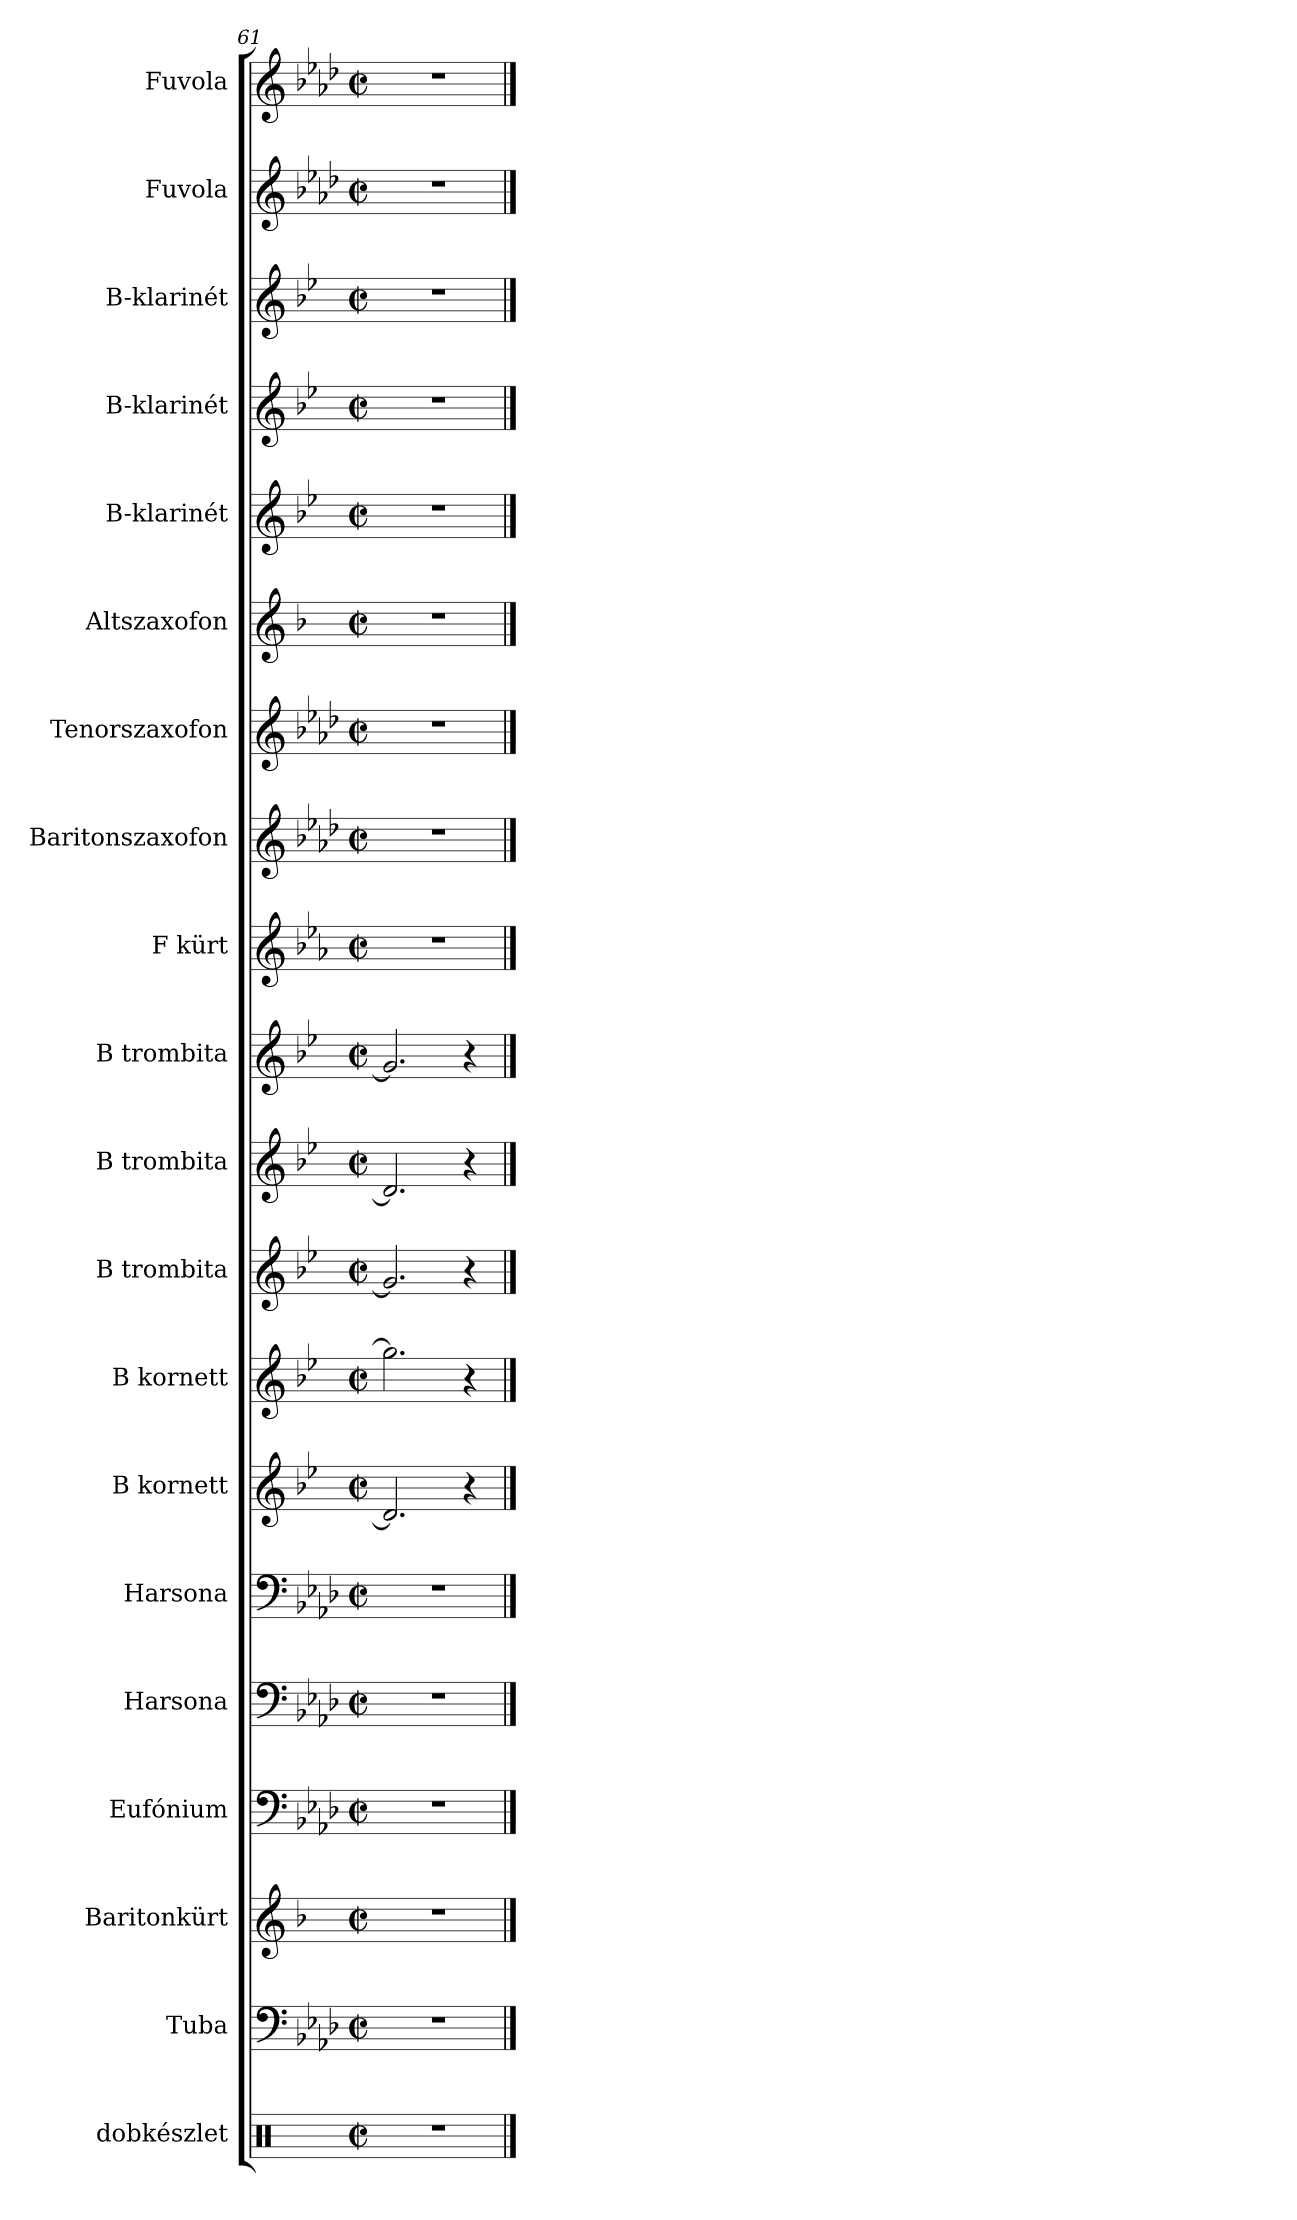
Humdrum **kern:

**kern	**kern	**kern	**kern	**kern	**kern	**kern	**kern	**kern	**kern	**kern	**kern	**kern	**kern	**kern	**kern	**kern	**kern	**kern	**kern
*part20	*part19	*part18	*part17	*part16	*part15	*part14	*part13	*part12	*part11	*part10	*part9	*part8	*part7	*part6	*part5	*part4	*part3	*part2	*part1
*staff20	*staff19	*staff18	*staff17	*staff16	*staff15	*staff14	*staff13	*staff12	*staff11	*staff10	*staff9	*staff8	*staff7	*staff6	*staff5	*staff4	*staff3	*staff2	*staff1
*I"dobkészlet	*I"Tuba	*I"Baritonkürt	*I"Eufónium	*I"Harsona	*I"Harsona	*I"B kornett	*I"B kornett	*I"B trombita	*I"B trombita	*I"B trombita	*I"F kürt	*I"Baritonszaxofon	*I"Tenorszaxofon	*I"Altszaxofon	*I"B-klarinét	*I"B-klarinét	*I"B-klarinét	*I"Fuvola	*I"Fuvola
*	*I'Tuba	*I'Baritonkürt	*	*	*	*I'B knt.	*I'B knt.	*I'B tb.	*I'B tb.	*I'B tb.	*I'F kt.	*I'Bar.szax.	*I'T.szax.	*I'A.szax.	*I'B kl.	*I'B kl.	*I'B kl.	*I'Fuv.	*I'Fuv.
*clefX	*clefF4	*clefG2	*clefF4	*clefF4	*clefF4	*clefG2	*clefG2	*clefG2	*clefG2	*clefG2	*clefG2	*clefG2	*clefG2	*clefG2	*clefG2	*clefG2	*clefG2	*clefG2	*clefG2
*	*	*ITrd5c9	*	*	*	*ITrd1c2	*ITrd1c2	*ITrd1c2	*ITrd1c2	*ITrd1c2	*ITrd4c7	*ITrd12c21	*ITrd8c14	*ITrd5c9	*ITrd1c2	*ITrd1c2	*ITrd1c2	*	*
*k[]	*k[b-e-a-d-]	*k[b-e-a-d-]	*k[b-e-a-d-]	*k[b-e-a-d-]	*k[b-e-a-d-]	*k[b-e-a-d-]	*k[b-e-a-d-]	*k[b-e-a-d-]	*k[b-e-a-d-]	*k[b-e-a-d-]	*k[b-e-a-d-]	*k[b-e-a-d-]	*k[b-e-a-d-]	*k[b-e-a-d-]	*k[b-e-a-d-]	*k[b-e-a-d-]	*k[b-e-a-d-]	*k[b-e-a-d-]	*k[b-e-a-d-]
*M2/2	*M2/2	*M2/2	*M2/2	*M2/2	*M2/2	*M2/2	*M2/2	*M2/2	*M2/2	*M2/2	*M2/2	*M2/2	*M2/2	*M2/2	*M2/2	*M2/2	*M2/2	*M2/2	*M2/2
*met(c|)	*met(c|)	*met(c|)	*met(c|)	*met(c|)	*met(c|)	*met(c|)	*met(c|)	*met(c|)	*met(c|)	*met(c|)	*met(c|)	*met(c|)	*met(c|)	*met(c|)	*met(c|)	*met(c|)	*met(c|)	*met(c|)	*met(c|)
=61	=61	=61	=61	=61	=61	=61	=61	=61	=61	=61	=61	=61	=61	=61	=61	=61	=61	=61	=61
1r	1r	1r	1r	1r	1r	2.c/]	2.ff\]	2.f/]	2.c/]	2.f/]	1r	1r	1r	1r	1r	1r	1r	1r	1r
.	.	.	.	.	.	4r	4r	4r	4r	4r	.	.	.	.	.	.	.	.	.
==	==	==	==	==	==	==	==	==	==	==	==	==	==	==	==	==	==	==	==
*-	*-	*-	*-	*-	*-	*-	*-	*-	*-	*-	*-	*-	*-	*-	*-	*-	*-	*-	*-
